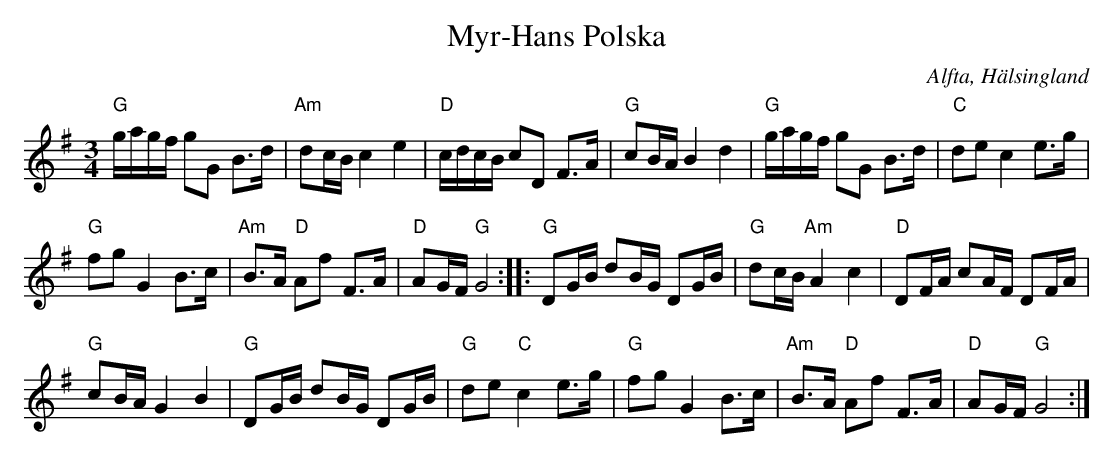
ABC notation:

X:1
T: Myr-Hans Polska
O: Alfta, Hälsingland
M: 3/4
L: 1/8
K: G
"G" g/a/g/f/ gG B>d | "Am" dc/B/ c2 e2 | "D" c/d/c/B/ cD F>A | "G" cB/A/ B2 d2 | "G" g/a/g/f/ gG B>d | "C" de c2 e>g |
"G" fg G2 B>c | "Am" B>A "D" Af F>A | "D" AG/F/ "G" G4 :: "G" DG/B/ dB/G/ DG/B/ | "G" dc/B/ "Am" A2 c2 | "D" DF/A/ cA/F/ DF/A/ |
"G" cB/A/ G2 B2 | "G" DG/B/ dB/G/ DG/B/ | "G" de "C" c2 e>g | "G" fg G2 B>c | "Am" B>A "D" Af F>A | "D" AG/F/ "G" G4 :|
